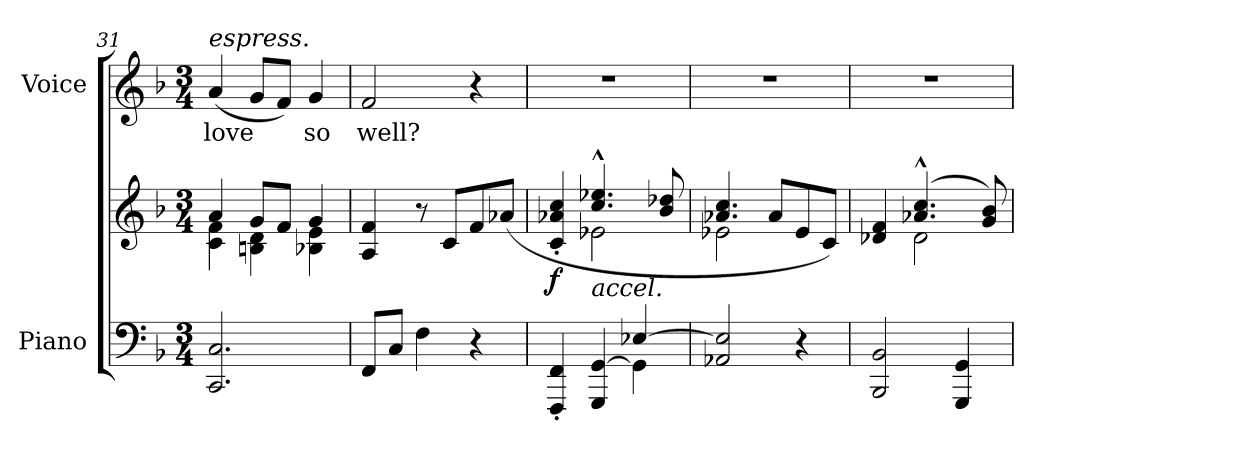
**kern	**kern	**dynam	**kern	**text
*part2	*part2	*part2	*part1	*part1
*staff3	*staff2	*staff2/3	*staff1	*staff1
*I"Piano	*	*	*I"Voice	*
*I'Pno	*	*	*	*
*clefF4	*clefG2	*	*clefG2	*
*k[b-]	*k[b-]	*	*k[b-]	*
*M3/4	*M3/4	*	*M3/4	*
=31	=31	=31	=31	=31
*	*^	*	*	*
!	!	!	!	!LO:TX:i:t=espress.	!
2.CC/ 2.C/	4a/	4c\ 4f\	.	(4a/	love
.	8g/L	4Bn\ 4d\	.	8g/L	.
.	8f/J	.	.	8f/J)	.
.	4g/	4B-X\ 4e\	.	4g/	so
*	*v	*v	*	*	*
=32	=32	=32	=32	=32
(8FF/L	4A/ 4f/	.	2f/	well?
8C/J	.	.	.	.
4F\	8r	.	.	.
.	8c/L	.	.	.
4r	8f/	.	4r	.
.	(8a-X/J	.	.	.
=33	=33	=33	=33	=33
*^	*^	*	*	*
!	!	!	!	!LO:DY:b	!	!
4FFF/' 4FF/'	2ryy	4c/' 4a-X/' 4cc/'	4ryy	f	2.r	.
!	!	!LO:TX:b:i:t=accel.	!	!	!	!
4GGG/ [<4GG/	.	4.cc/^^ 4.ee-X/^^	2e-X\	.	.	.
[4E-X/	4GG\]	.	.	.	.	.
.	.	8b-/ 8dd-X/	.	.	.	.
*v	*v	*	*	*	*	*
=34	=34	=34	=34	=34	=34
2AA-X/ 2E-/]	4.a-X/ 4.cc/	2e-X\	.	2.r	.
.	8a-/L	.	.	.	.
4r	8e-/	4ryy	.	.	.
.	8c/J)	.	.	.	.
=35	=35	=35	=35	=35	=35
2BBB-/ 2BB-/	4d-X/ 4f/	4ryy	.	2.r	.
.	(4.a-X/^^ 4.cc/^^	2d-\	.	.	.
4GGG/ 4GG/	.	.	.	.	.
.	8g/ 8b-/)	.	.	.	.
*	*v	*v	*	*	*
=	=	=	=	=
*-	*-	*-	*-	*-
